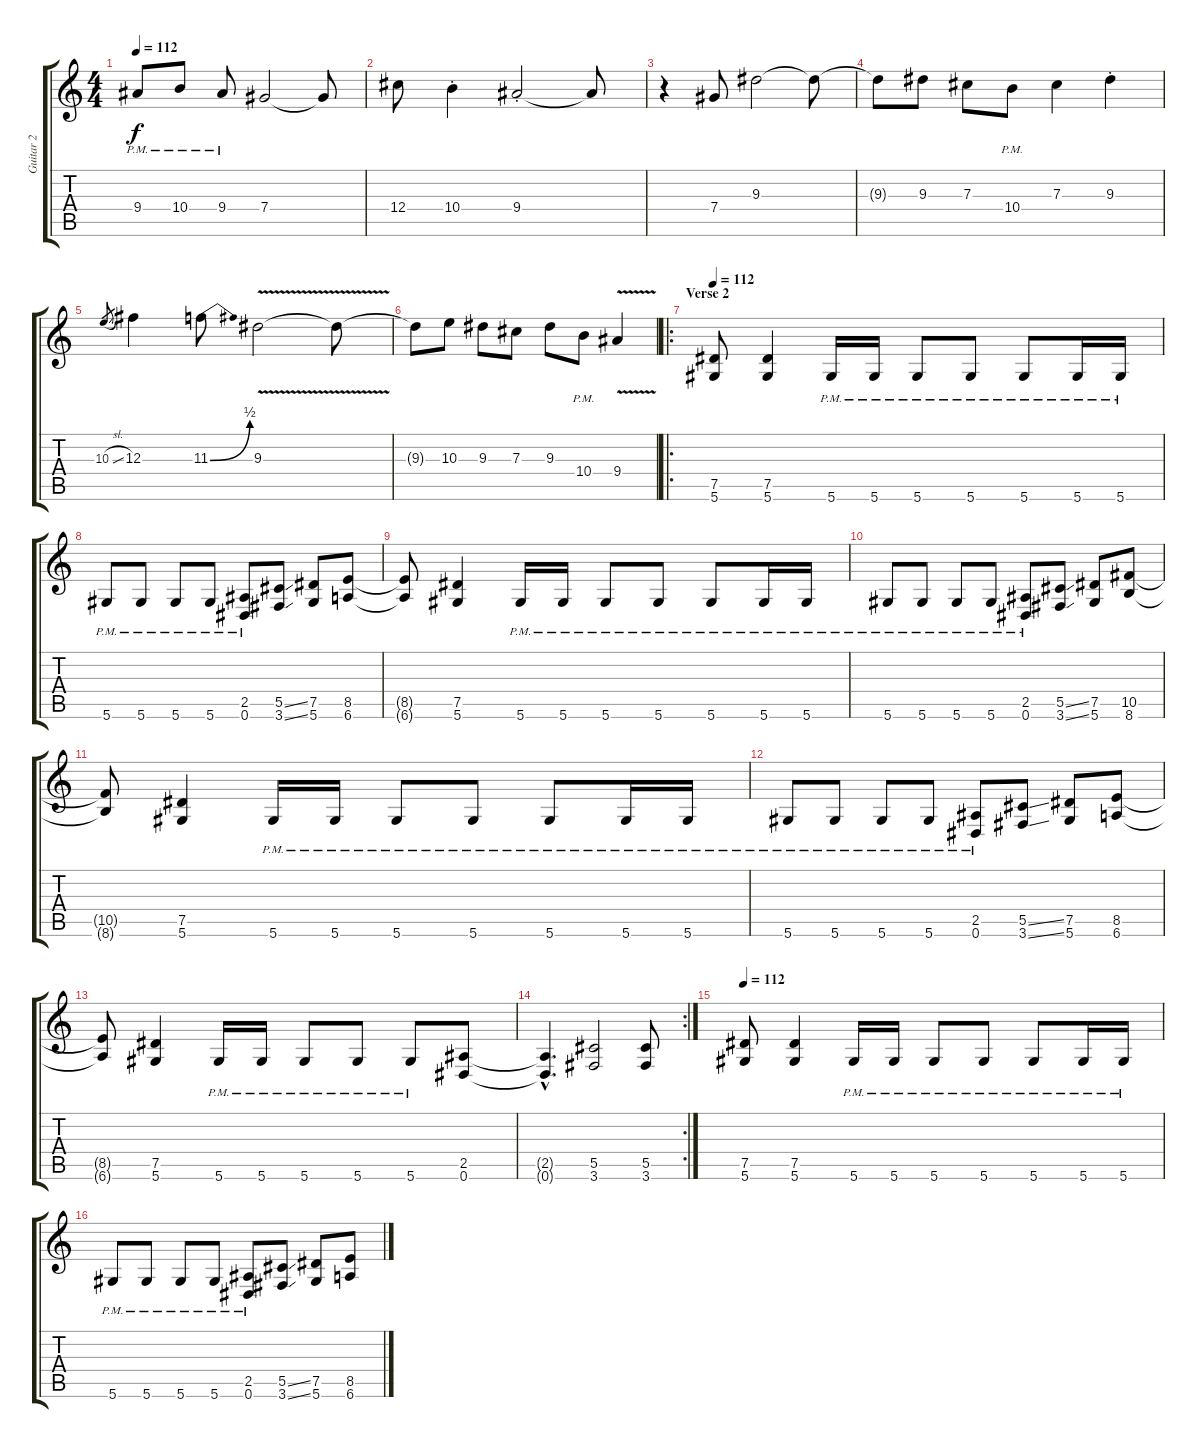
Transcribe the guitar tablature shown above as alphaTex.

\track ("Guitar 2" "Guitar 2") {instrument overdrivenguitar}
\staff {score tabs}
\tuning (Eb4 Bb3 Gb3 Db3 Ab2 Eb2) {hide}
\ts (4 4)
\tempo 112
\clef g2
\ks c
9.4{pm}.8{dy f} 10.4{pm}.8 9.4{pm}.8 7.4.2 7.4{t}.8 |
12.4.8 10.4{st}.4 9.4{st}.2 9.4{t}.8 |
r.4 7.4.8 9.3.2 9.3{t}.8 |
9.3{t}.8 9.3.8 7.3.8 10.4{pm}.8 7.3.4 9.3{st}.4 |
10.3{sl}.8{gr} 12.3.4 11.3{be (bend 0 0 60 2)}.8 9.3{v}.2 9.3{t}.8 |
9.3{t}.8 10.3.8 9.3.8 7.3.8 9.3.8 10.4{pm}.8 9.4{v}.4 |
\ro
\section ("" "Verse 2")
\tempo 112
(7.5 5.6).8{volume 10 balance 2} (7.5 5.6).4 5.6{pm}.16 5.6{pm}.16 5.6{pm}.8 5.6{pm}.8 5.6{pm}.8 5.6{pm}.16 5.6{pm}.16 |
5.6{pm}.8 5.6{pm}.8 5.6{pm}.8 5.6{pm}.8 (2.5{pm} 0.6{pm}).8 (5.5{ss} 3.6{ss}).8 (7.5 5.6).8 (8.5 6.6).8 |
(8.5{t} 6.6{t}).8 (7.5 5.6).4 5.6{pm}.16 5.6{pm}.16 5.6{pm}.8 5.6{pm}.8 5.6{pm}.8 5.6{pm}.16 5.6{pm}.16 |
5.6{pm}.8 5.6{pm}.8 5.6{pm}.8 5.6{pm}.8 (2.5{pm} 0.6{pm}).8 (5.5{ss} 3.6{ss}).8 (7.5 5.6).8 (10.5 8.6).8 |
(10.5{t} 8.6{t}).8 (7.5 5.6).4 5.6{pm}.16 5.6{pm}.16 5.6{pm}.8 5.6{pm}.8 5.6{pm}.8 5.6{pm}.16 5.6{pm}.16 |
5.6{pm}.8 5.6{pm}.8 5.6{pm}.8 5.6{pm}.8 (2.5{pm} 0.6{pm}).8 (5.5{ss} 3.6{ss}).8 (7.5 5.6).8 (8.5 6.6).8 |
(8.5{t} 6.6{t}).8 (7.5 5.6).4 5.6{pm}.16 5.6{pm}.16 5.6{pm}.8 5.6{pm}.8 5.6{pm}.8 (2.5 0.6).8 |
\rc 2
(2.5{hac t} 0.6{hac t}).4{d} (5.5 3.6).2 (5.5 3.6).8 |
\tempo 112
(7.5 5.6).8 (7.5 5.6).4 5.6{pm}.16 5.6{pm}.16 5.6{pm}.8 5.6{pm}.8 5.6{pm}.8 5.6{pm}.16 5.6{pm}.16 |
5.6{pm}.8 5.6{pm}.8 5.6{pm}.8 5.6{pm}.8 (2.5{pm} 0.6{pm}).8 (5.5{ss} 3.6{ss}).8 (7.5 5.6).8 (8.5 6.6).8
